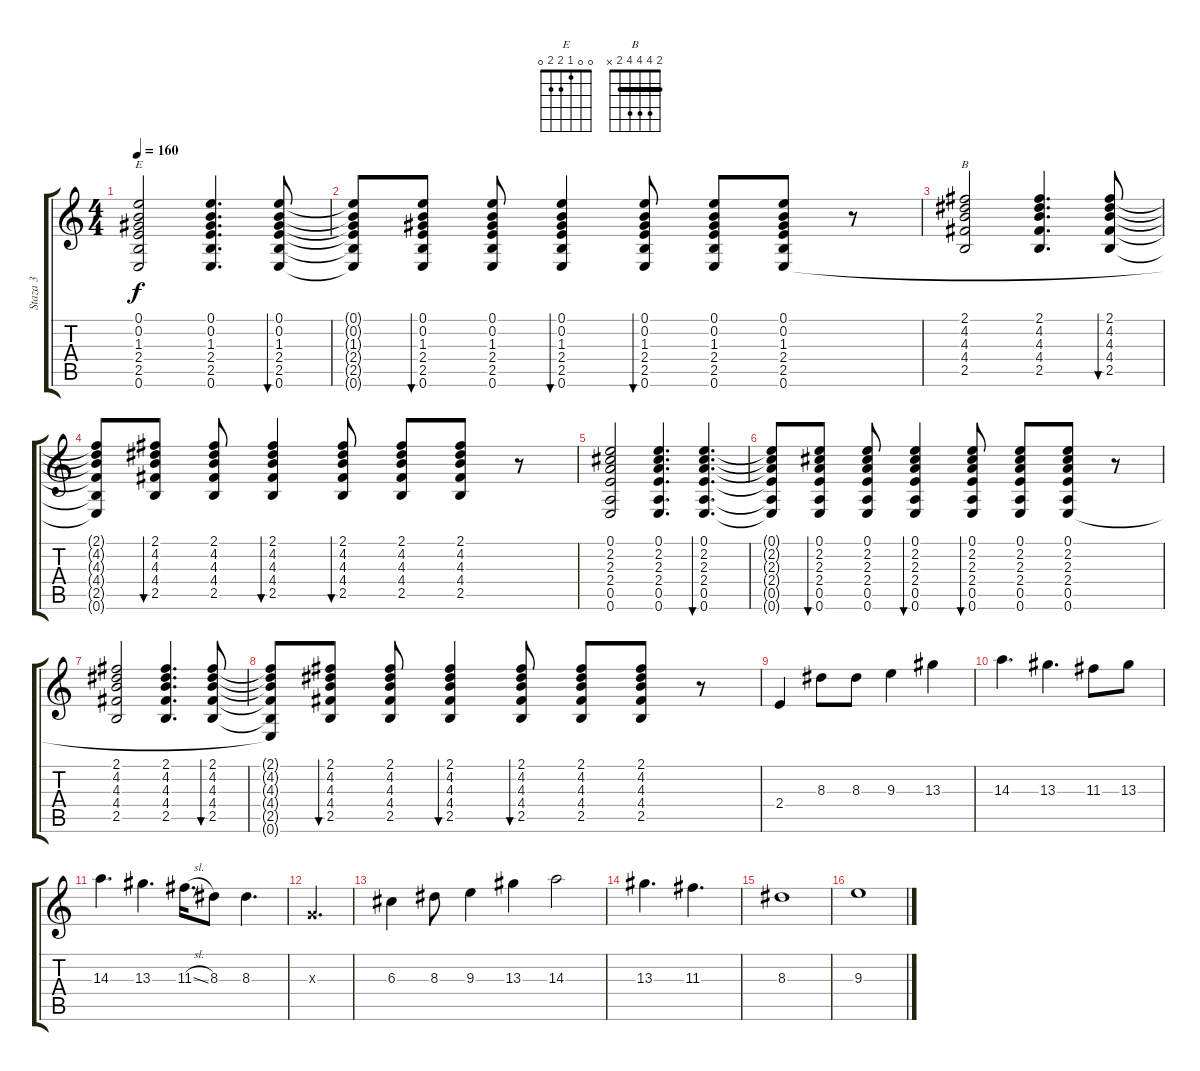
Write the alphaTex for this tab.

\track ("Staza 3" "Staza 3") {instrument acousticguitarsteel}
\staff {score tabs}
\tuning (E4 B3 G3 D3 A2 E2) {hide}
\chord ("E" 0 0 1 2 2 0)
\chord ("B" 2 4 4 4 2 x) {barre 2}
\ts (4 4)
\tempo 160
\clef g2
\ks c
(0.1 0.2 1.3 2.4 2.5 0.6).2{ch "E" dy f instrument electricguitarclean} (0.1 0.2 1.3 2.4 2.5 0.6).4{d} (0.1 0.2 1.3 2.4 2.5 0.6).8{bu 60} |
(0.1{t} 0.2{t} 1.3{t} 2.4{t} 2.5{t} 0.6{t}).8 (0.1 0.2 1.3 2.4 2.5 0.6).8{bu 60} (0.1 0.2 1.3 2.4 2.5 0.6).8 (0.1 0.2 1.3 2.4 2.5 0.6).4{bu 60} (0.1 0.2 1.3 2.4 2.5 0.6).8{bu 60} (0.1 0.2 1.3 2.4 2.5 0.6).8 (0.1 0.2 1.3 2.4 2.5 0.6).8 r.8 |
(2.1 4.2 4.3 4.4 2.5).2{ch "B"} (2.1 4.2 4.3 4.4 2.5).4{d} (2.1 4.2 4.3 4.4 2.5).8{bu 60} |
(2.1{t} 4.2{t} 4.3{t} 4.4{t} 2.5{t} 0.6{t}).8 (2.1 4.2 4.3 4.4 2.5).8{bu 60} (2.1 4.2 4.3 4.4 2.5).8 (2.1 4.2 4.3 4.4 2.5).4{bu 60} (2.1 4.2 4.3 4.4 2.5).8{bu 60} (2.1 4.2 4.3 4.4 2.5).8 (2.1 4.2 4.3 4.4 2.5).8 r.8 |
(0.1 2.2 2.3 2.4 0.5 0.6).2 (0.1 2.2 2.3 2.4 0.5 0.6).4{d} (0.1 2.2 2.3 2.4 0.5 0.6).4{d bu 60} |
(0.1{t} 2.2{t} 2.3{t} 2.4{t} 0.5{t} 0.6{t}).8 (0.1 2.2 2.3 2.4 0.5 0.6).8{bu 60} (0.1 2.2 2.3 2.4 0.5 0.6).8 (0.1 2.2 2.3 2.4 0.5 0.6).4{bu 60} (0.1 2.2 2.3 2.4 0.5 0.6).8{bu 60} (0.1 2.2 2.3 2.4 0.5 0.6).8 (0.1 2.2 2.3 2.4 0.5 0.6).8 r.8 |
(2.1 4.2 4.3 4.4 2.5).2 (2.1 4.2 4.3 4.4 2.5).4{d} (2.1 4.2 4.3 4.4 2.5).8{bu 60} |
(2.1{t} 4.2{t} 4.3{t} 4.4{t} 2.5{t} 0.6{t}).8 (2.1 4.2 4.3 4.4 2.5).8{bu 60} (2.1 4.2 4.3 4.4 2.5).8 (2.1 4.2 4.3 4.4 2.5).4{bu 60} (2.1 4.2 4.3 4.4 2.5).8{bu 60} (2.1 4.2 4.3 4.4 2.5).8 (2.1 4.2 4.3 4.4 2.5).8 r.8 |
2.4.4{instrument acousticguitarnylon} 8.3.8 8.3.8 9.3.4 13.3.4 |
14.3.4{d} 13.3.4{d} 11.3.8 13.3.8 |
14.3.4{d} 13.3.4{d} 11.3{sl}.16{d} 8.3.8 8.3.4{d} |
0.3{x}.4{d} |
6.3.4 8.3.8 9.3.4 13.3.4 14.3.2 |
13.3.4{d} 11.3.4{d} |
8.3.1 |
9.3.1
